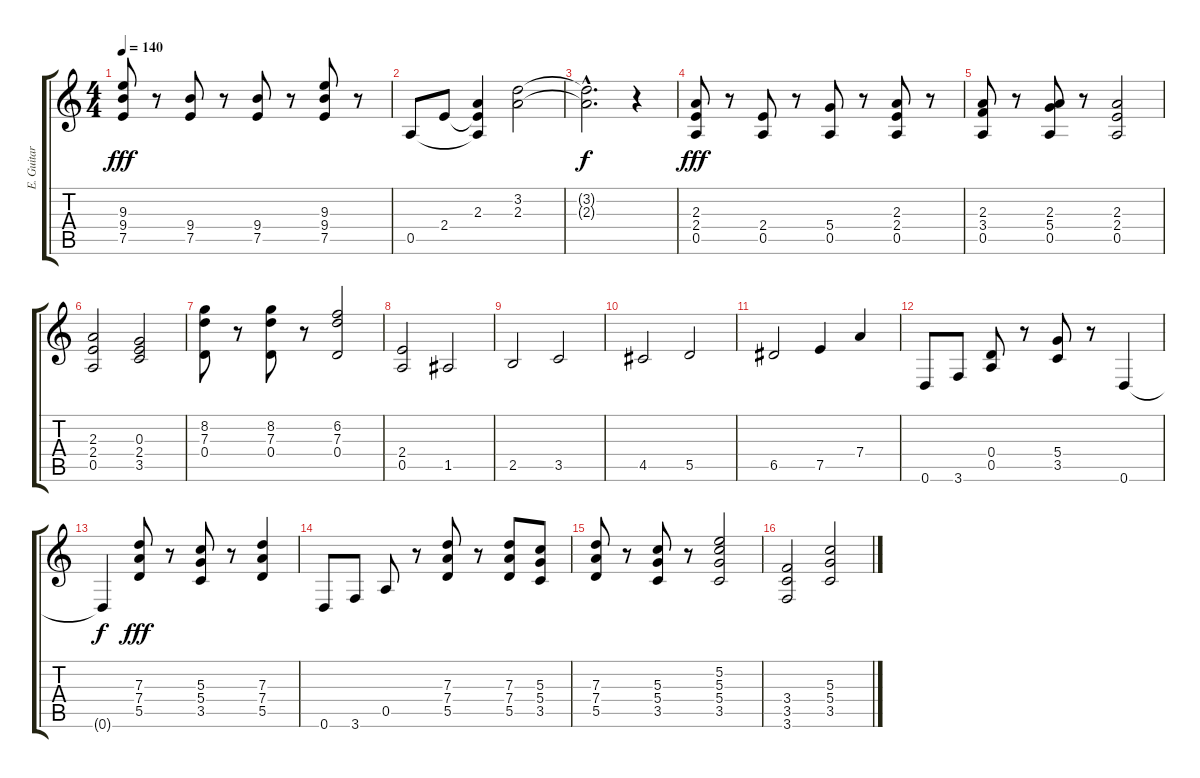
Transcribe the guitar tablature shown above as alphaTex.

\track ("E. Guitar 2" "E. Guitar ") {instrument distortionguitar}
\staff {score tabs}
\tuning (E4 B3 G3 D3 A2 D2) {hide}
\ts (4 4)
\tempo 140
\clef g2
\ks c
(9.3 9.4 7.5).8{dy fff} r.8 (9.4 7.5).8 r.8 (9.4 7.5).8 r.8 (9.3 9.4 7.5).8 r.8 |
0.5.8 2.4.8 (2.3 2.4{t} 0.5{t}).4 (3.2 2.3).2 |
(3.2{hac t} 2.3{hac t}).2{d dy f} r.4 |
(2.3 2.4 0.5).8{dy fff} r.8 (2.4 0.5).8 r.8 (5.4 0.5).8 r.8 (2.3 2.4 0.5).8 r.8 |
(2.3 3.4 0.5).8 r.8 (2.3 5.4 0.5).8 r.8 (2.3 2.4 0.5).2 |
(2.3 2.4 0.5).2 (0.3 2.4 3.5).2 |
(8.2 7.3 0.4).8 r.8 (8.2 7.3 0.4).8 r.8 (6.2 7.3 0.4).2 |
(2.4 0.5).2 1.5.2 |
2.5.2 3.5.2 |
4.5.2 5.5.2 |
6.5.2 7.5.4 7.4.4 |
0.6.8 3.6.8 (0.4 0.5).8 r.8 (5.4 3.5).8 r.8 0.6.4 |
0.6{t}.4{dy f} (7.3 7.4 5.5).8{dy fff} r.8 (5.3 5.4 3.5).8 r.8 (7.3 7.4 5.5).4 |
0.6.8 3.6.8 0.5.8 r.8 (7.3 7.4 5.5).8 r.8 (7.3 7.4 5.5).8 (5.3 5.4 3.5).8 |
(7.3 7.4 5.5).8 r.8 (5.3 5.4 3.5).8 r.8 (5.2 5.3 5.4 3.5).2 |
(3.4 3.5 3.6).2 (5.3 5.4 3.5).2
